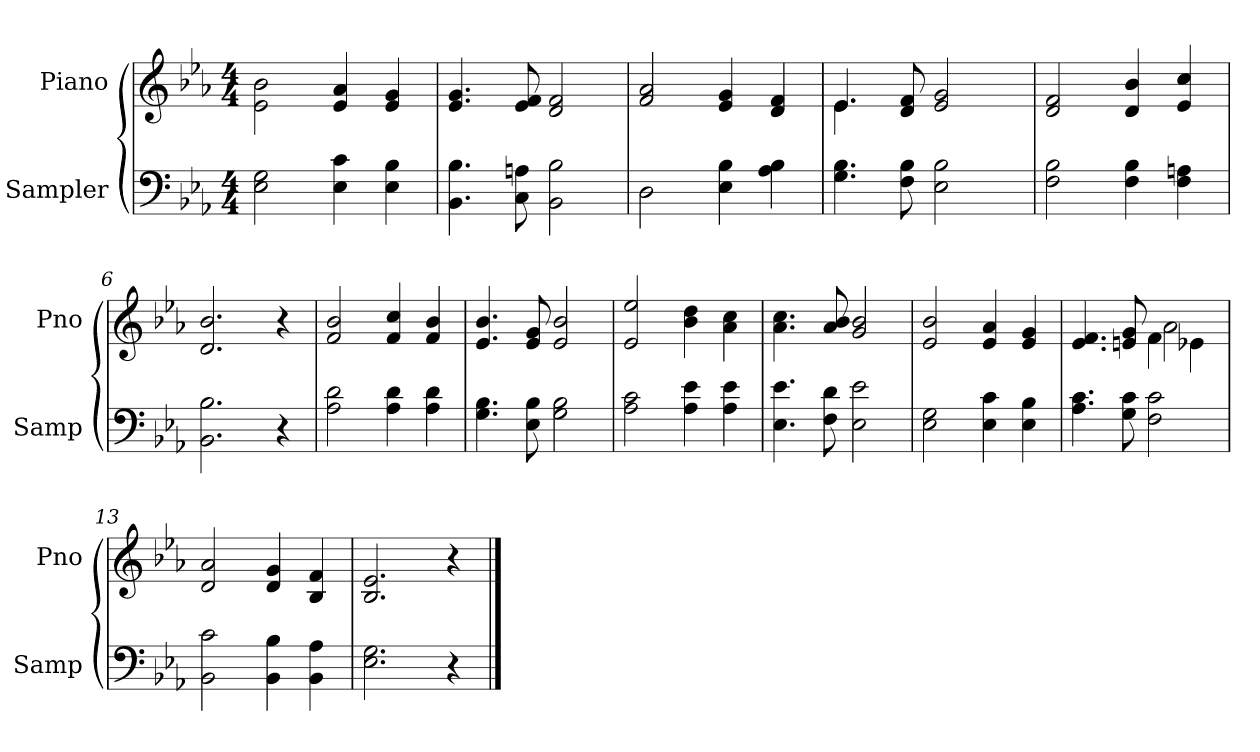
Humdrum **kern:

**kern	**kern
*part2	*part1
*staff2	*staff1
*I"Sampler	*I"Piano
*I'Samp	*I'Pno
*clefF4	*clefG2
*k[b-e-a-]	*k[b-e-a-]
*E-:	*E-:
*M4/4	*M4/4
=1	=1
2E- 2G	2e-\ 2b-\
4E- 4c	4e- 4a-
4E- 4B-	4e- 4g
=2	=2
4.BB- 4.B-	4.e- 4.g
8C 8An	8e- 8f
2BB- 2B-	2d 2f
=3	=3
2D	2f 2a-
4E- 4B-	4e- 4g
4A- 4B-	4d 4f
=4	=4
*	*^
4.G 4.B-	4.e-/	4.e-
8F 8B-	8d 8f	2ryy
2E- 2B-	2e- 2g	.
.	.	8ryy
*	*v	*v
=5	=5
2F 2B-	2d 2f
4F 4B-	4d 4b-
4F 4An	4e- 4cc
=6	=6
2.BB- 2.B-	2.d 2.b-
4r	4r
=7	=7
2A- 2d	2f 2b-
4A- 4d	4f 4cc
4A- 4d	4f 4b-
=8	=8
4.G 4.B-	4.e- 4.b-
8E- 8B-	8e- 8g
2G 2B-	2e- 2b-
=9	=9
2A- 2c	2e- 2ee-
4A- 4e-	4b- 4dd
4A- 4e-	4a- 4cc
=10	=10
4.E- 4.e-	4.a- 4.cc
8F 8d	8a- 8b-
2E- 2e-	2g 2b-
=11	=11
2E- 2G	2e- 2b-
4E- 4c	4e- 4a-
4E- 4B-	4e- 4g
=12	=12
*	*^
4.A- 4.c	4.e- 4.f	2ryy
8G 8c	8en 8g	.
2F 2c	4f\	2a-
.	4e-X\	.
*	*v	*v
=13	=13
2BB- 2c	2d 2a-
4BB- 4B-	4d 4g
4BB- 4A-	4B- 4f
=14	=14
2.E- 2.G	2.B- 2.e-
4r	4r
==	==
*-	*-
